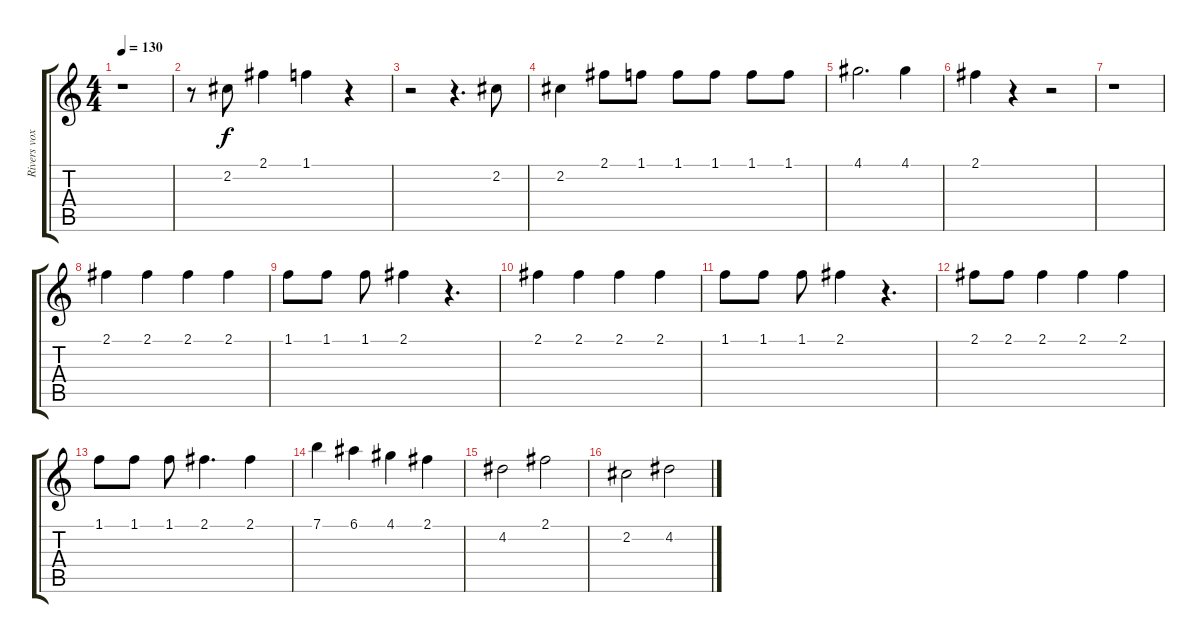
\track ("Rivers vox" "Rivers vox") {instrument fretlessbass}
\staff {score tabs}
\tuning (E4 B3 G3 D3 A2 E2) {hide}
\ts (4 4)
\tempo 130
\clef g2
\ks c
r.1{dy f} |
r.8 2.2.8 2.1.4 1.1.4 r.4 |
r.2 r.4{d} 2.2.8 |
2.2.4 2.1.8 1.1.8 1.1.8 1.1.8 1.1.8 1.1.8 |
4.1.2{d} 4.1.4 |
2.1.4 r.4 r.2 |
r.1 |
2.1.4 2.1.4 2.1.4 2.1.4 |
1.1.8 1.1.8 1.1.8 2.1.4 r.4{d} |
2.1.4 2.1.4 2.1.4 2.1.4 |
1.1.8 1.1.8 1.1.8 2.1.4 r.4{d} |
2.1.8 2.1.8 2.1.4 2.1.4 2.1.4 |
1.1.8 1.1.8 1.1.8 2.1.4{d} 2.1.4 |
7.1.4 6.1.4 4.1.4 2.1.4 |
4.2.2 2.1.2 |
2.2.2 4.2.2
